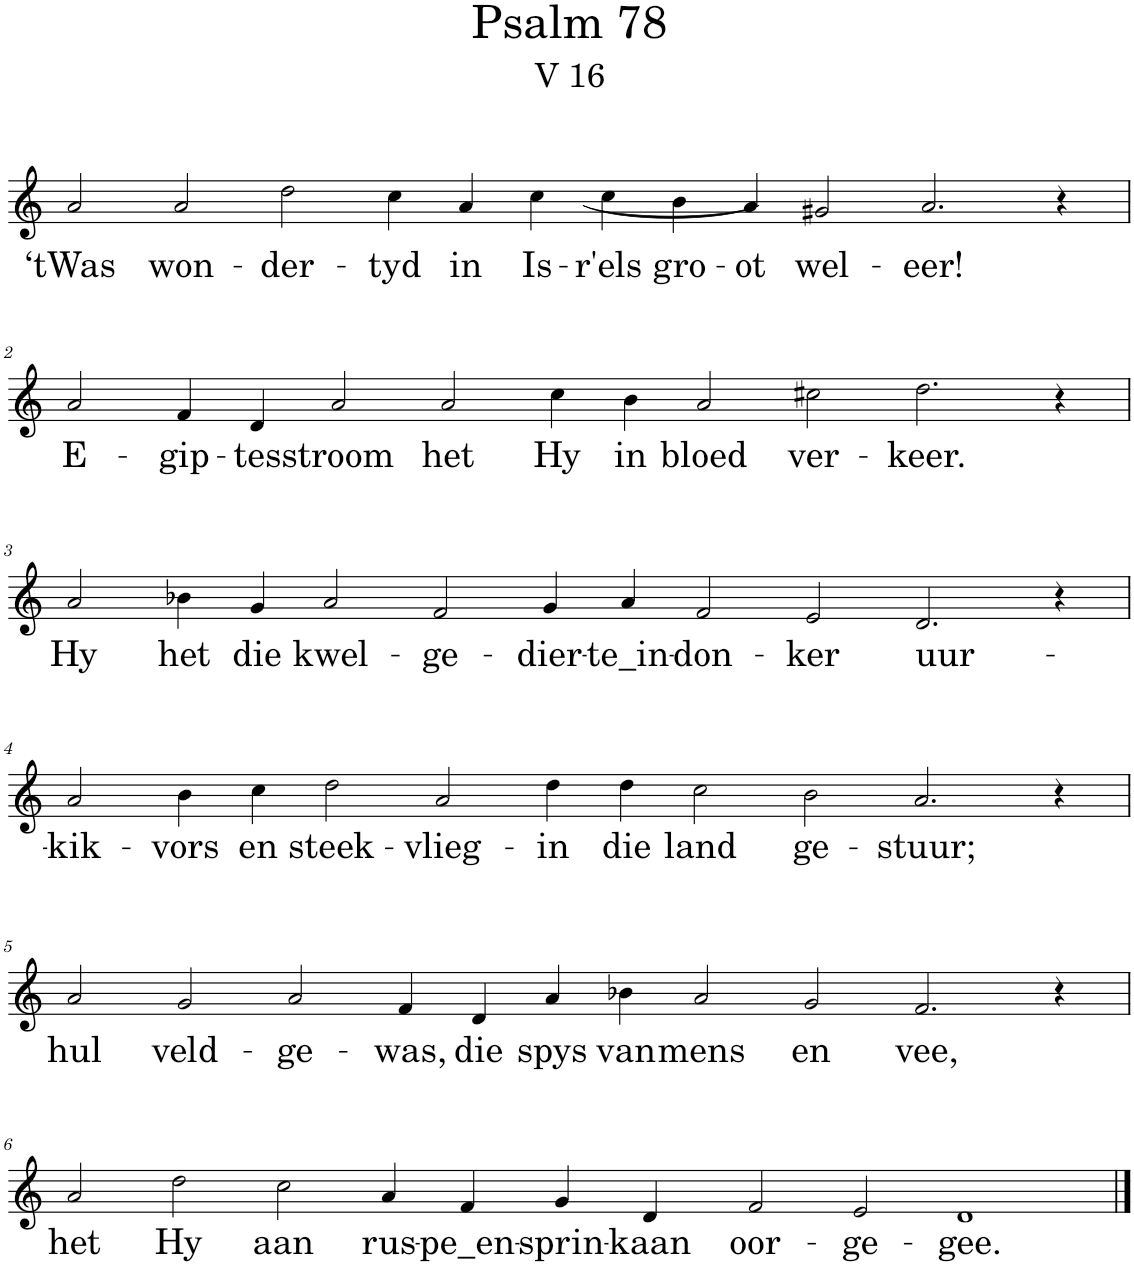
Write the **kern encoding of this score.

**kern	**text
*part1	*part1
*staff1	*staff1
*I"Pipe Organ	*
*I'Org.	*
*clefG2	*
*k[]	*
*M18/4	*
=1	=1
!	!LO:LY:b
2a/	‘tWas
!	!LO:LY:b
2a/	won-
!	!LO:LY:b
2dd\	-der-
!	!LO:LY:b
4cc\	-tyd
!	!LO:LY:b
4a/	in
!	!LO:LY:b
4cc\	Is-
!	!LO:LY:b
4cc\	-r'els
!	!LO:LY:b
4b\	gro-
!	!LO:LY:b
[4a/	-ot
!	!LO:LY:b
2g#X/	wel-
!	!LO:LY:b
2.a/]	-eer!
4r	.
!!LO:LB:g=z
=2	=2
!	!LO:LY:b
2a/	E-
!	!LO:LY:b
4f/	-gip-
!	!LO:LY:b
4d/	-tes
!	!LO:LY:b
2a/	stroom
!	!LO:LY:b
2a/	het
!	!LO:LY:b
4cc\	Hy
!	!LO:LY:b
4b\	in
!	!LO:LY:b
2a/	bloed
!	!LO:LY:b
2cc#X\	ver-
!	!LO:LY:b
2.dd\	-keer.
4r	.
!!LO:LB:g=z
=3	=3
!	!LO:LY:b
2a/	Hy
!	!LO:LY:b
4b-X\	het
!	!LO:LY:b
4g/	die
!	!LO:LY:b
2a/	kwel-
!	!LO:LY:b
2f/	-ge-
!	!LO:LY:b
4g/	-dier-
!	!LO:LY:b
4a/	-te_in-
!	!LO:LY:b
2f/	-don-
!	!LO:LY:b
2e/	-ker
!	!LO:LY:b
2.d/	uur-
4r	.
!!LO:LB:g=z
=4	=4
!	!LO:LY:b
2a/	-kik-
!	!LO:LY:b
4b\	-vors
!	!LO:LY:b
4cc\	en
!	!LO:LY:b
2dd\	steek-
!	!LO:LY:b
2a/	-vlieg-
!	!LO:LY:b
4dd\	-in
!	!LO:LY:b
4dd\	die
!	!LO:LY:b
2cc\	land
!	!LO:LY:b
2b\	ge-
!	!LO:LY:b
2.a/	-stuur;
4r	.
!!LO:LB:g=z
=5	=5
!	!LO:LY:b
2a/	hul
!	!LO:LY:b
2g/	veld-
!	!LO:LY:b
2a/	-ge-
!	!LO:LY:b
4f/	-was,
!	!LO:LY:b
4d/	die
!	!LO:LY:b
4a/	spys
!	!LO:LY:b
4b-X\	van
!	!LO:LY:b
2a/	mens
!	!LO:LY:b
2g/	en
!	!LO:LY:b
2.f/	vee,
4r	.
!!LO:LB:g=z
=6	=6
!	!LO:LY:b
2a/	het
!	!LO:LY:b
2dd\	Hy
!	!LO:LY:b
2cc\	aan
!	!LO:LY:b
4a/	rus-
!	!LO:LY:b
4f/	-pe_en-
!	!LO:LY:b
4g/	-sprin-
!	!LO:LY:b
4d/	-kaan
!	!LO:LY:b
2f/	oor-
!	!LO:LY:b
2e/	-ge-
!	!LO:LY:b
1d	-gee.
==	==
*-	*-
